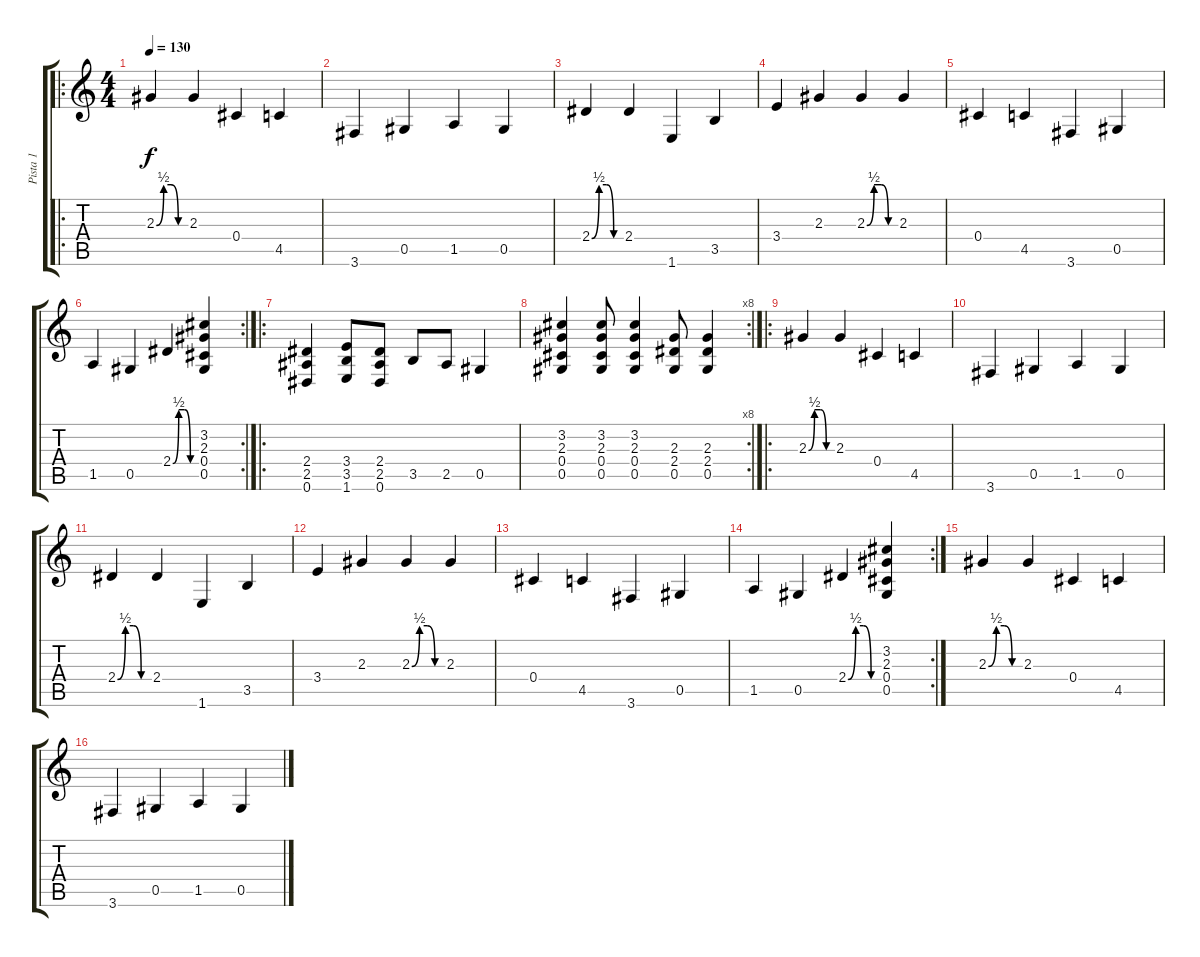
\track ("Pista 1" "Pista 1") {instrument overdrivenguitar}
\staff {score tabs}
\tuning (Eb4 Bb3 Gb3 Db3 Ab2 Eb2) {hide}
\ro
\ts (4 4)
\tempo 130
\clef g2
\ks c
2.3{be (custom 0 0 15 2 30 2 45 0 60 0)}.4{dy f} 2.3.4 0.4.4 4.5.4 |
3.6.4 0.5.4 1.5.4 0.5.4 |
2.4{be (custom 0 0 15 2 30 2 45 0 60 0)}.4 2.4.4 1.6.4 3.5.4 |
3.4.4 2.3.4 2.3{be (custom 0 0 15 2 30 2 45 0 60 0)}.4 2.3.4 |
0.4.4 4.5.4 3.6.4 0.5.4 |
\rc 2
1.5.4 0.5.4 2.4{be (custom 0 0 15 2 30 2 45 0 60 0)}.4 (3.2 2.3 0.4 0.5).4 |
\ro
(2.4 2.5 0.6).4 (3.4 3.5 1.6).8 (2.4 2.5 0.6).8 3.5.8 2.5.8 0.5.4 |
\rc 8
(3.2 2.3 0.4 0.5).4 (3.2 2.3 0.4 0.5).8 (3.2 2.3 0.4 0.5).4 (2.3 2.4 0.5).8 (2.3 2.4 0.5).4 |
\ro
2.3{be (custom 0 0 15 2 30 2 45 0 60 0)}.4 2.3.4 0.4.4 4.5.4 |
3.6.4 0.5.4 1.5.4 0.5.4 |
2.4{be (custom 0 0 15 2 30 2 45 0 60 0)}.4 2.4.4 1.6.4 3.5.4 |
3.4.4 2.3.4 2.3{be (custom 0 0 15 2 30 2 45 0 60 0)}.4 2.3.4 |
0.4.4 4.5.4 3.6.4 0.5.4 |
\rc 2
1.5.4 0.5.4 2.4{be (custom 0 0 15 2 30 2 45 0 60 0)}.4 (3.2 2.3 0.4 0.5).4 |
2.3{be (custom 0 0 15 2 30 2 45 0 60 0)}.4 2.3.4 0.4.4 4.5.4 |
3.6.4 0.5.4 1.5.4 0.5.4
